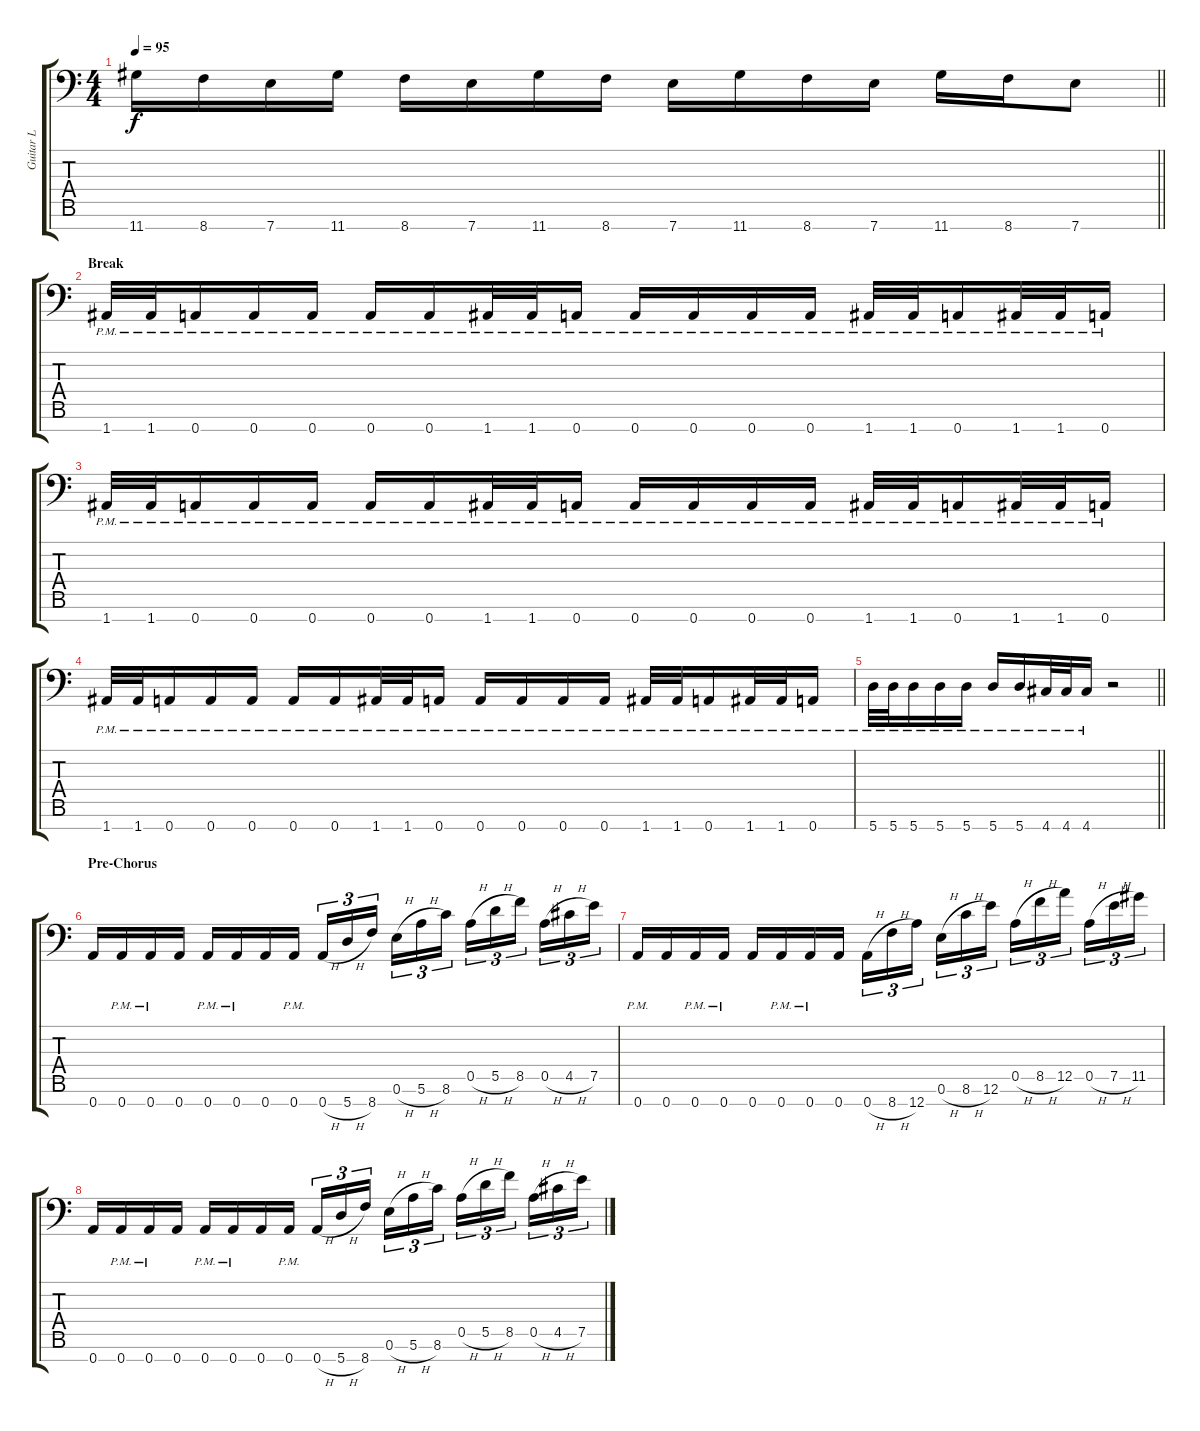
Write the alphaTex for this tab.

\track ("Guitar L" "Guitar L") {instrument distortionguitar}
\staff {score tabs}
\tuning (E4 B3 G3 D3 A2 E2 A1) {hide}
\ts (4 4)
\tempo 95
\clef f4
\barLineRight lightlight
\ks c
11.7.16{dy f} 8.7.16 7.7.16 11.7.16 8.7.16 7.7.16 11.7.16 8.7.16 7.7.16 11.7.16 8.7.16 7.7.16 11.7.16 8.7.16 7.7.8 |
\section ("" "Break")
1.7{pm}.32 1.7{pm}.32 0.7{pm}.16 0.7{pm}.16 0.7{pm}.16 0.7{pm}.16 0.7{pm}.16 1.7{pm}.32 1.7{pm}.32 0.7{pm}.16 0.7{pm}.16 0.7{pm}.16 0.7{pm}.16 0.7{pm}.16 1.7{pm}.32 1.7{pm}.32 0.7{pm}.16 1.7{pm}.32 1.7{pm}.32 0.7{pm}.16 |
1.7{pm}.32 1.7{pm}.32 0.7{pm}.16 0.7{pm}.16 0.7{pm}.16 0.7{pm}.16 0.7{pm}.16 1.7{pm}.32 1.7{pm}.32 0.7{pm}.16 0.7{pm}.16 0.7{pm}.16 0.7{pm}.16 0.7{pm}.16 1.7{pm}.32 1.7{pm}.32 0.7{pm}.16 1.7{pm}.32 1.7{pm}.32 0.7{pm}.16 |
1.7{pm}.32 1.7{pm}.32 0.7{pm}.16 0.7{pm}.16 0.7{pm}.16 0.7{pm}.16 0.7{pm}.16 1.7{pm}.32 1.7{pm}.32 0.7{pm}.16 0.7{pm}.16 0.7{pm}.16 0.7{pm}.16 0.7{pm}.16 1.7{pm}.32 1.7{pm}.32 0.7{pm}.16 1.7{pm}.32 1.7{pm}.32 0.7{pm}.16 |
\barLineRight lightlight
5.7{pm}.32 5.7{pm}.32 5.7{pm}.16 5.7{pm}.16 5.7{pm}.16 5.7{pm}.16 5.7{pm}.16 4.7{pm}.32 4.7{pm}.32 4.7{pm}.16 r.2 |
\section ("" "Pre-Chorus")
0.7.16 0.7{pm}.16 0.7{pm}.16 0.7.16 0.7{pm}.16 0.7{pm}.16 0.7.16 0.7{pm}.16 0.7{h}.16{tu (3 2)} 5.7{h}.16{tu (3 2)} 8.7.16{tu (3 2) beam splitsecondary} 0.6{h}.16{tu (3 2)} 5.6{h}.16{tu (3 2)} 8.6.16{tu (3 2)} 0.5{h}.16{tu (3 2)} 5.5{h}.16{tu (3 2)} 8.5.16{tu (3 2) beam splitsecondary} 0.5{h}.16{tu (3 2)} 4.5{h}.16{tu (3 2)} 7.5.16{tu (3 2)} |
0.7{pm}.16 0.7.16 0.7{pm}.16 0.7{pm}.16 0.7.16 0.7{pm}.16 0.7{pm}.16 0.7.16 0.7{h}.16{tu (3 2)} 8.7{h}.16{tu (3 2)} 12.7.16{tu (3 2) beam splitsecondary} 0.6{h}.16{tu (3 2)} 8.6{h}.16{tu (3 2)} 12.6.16{tu (3 2)} 0.5{h}.16{tu (3 2)} 8.5{h}.16{tu (3 2)} 12.5.16{tu (3 2) beam splitsecondary} 0.5{h}.16{tu (3 2)} 7.5{h}.16{tu (3 2)} 11.5.16{tu (3 2)} |
0.7.16 0.7{pm}.16 0.7{pm}.16 0.7.16 0.7{pm}.16 0.7{pm}.16 0.7.16 0.7{pm}.16 0.7{h}.16{tu (3 2)} 5.7{h}.16{tu (3 2)} 8.7.16{tu (3 2) beam splitsecondary} 0.6{h}.16{tu (3 2)} 5.6{h}.16{tu (3 2)} 8.6.16{tu (3 2)} 0.5{h}.16{tu (3 2)} 5.5{h}.16{tu (3 2)} 8.5.16{tu (3 2) beam splitsecondary} 0.5{h}.16{tu (3 2)} 4.5{h}.16{tu (3 2)} 7.5.16{tu (3 2)}
